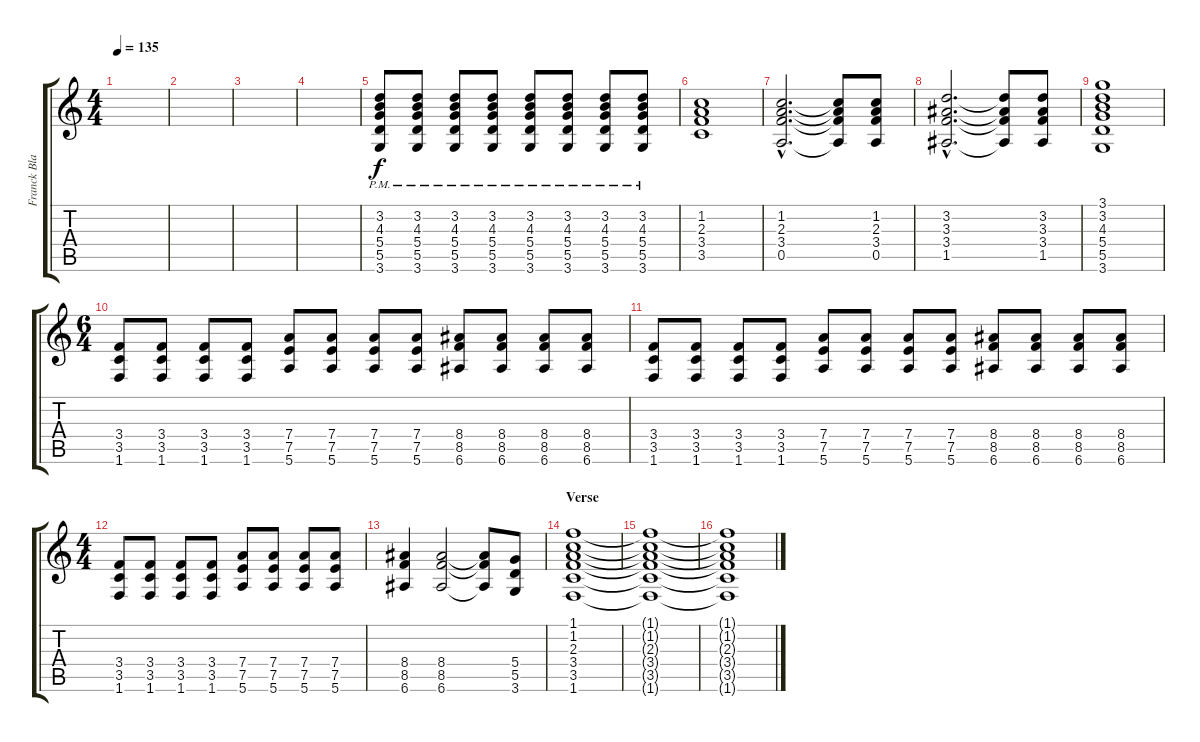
\track ("Franck Black" "Franck Bla") {instrument distortionguitar}
\staff {score tabs}
\tuning (E4 B3 G3 D3 A2 E2) {hide}
\ts (4 4)
\tempo 135
\clef g2
\ks c
|
|
|
|
(3.2 4.3 5.4 5.5{pm} 3.6).8 (3.2 4.3 5.4 5.5{pm} 3.6).8 (3.2 4.3 5.4 5.5{pm} 3.6).8 (3.2 4.3 5.4 5.5{pm} 3.6).8 (3.2 4.3 5.4 5.5{pm} 3.6).8 (3.2 4.3 5.4 5.5{pm} 3.6).8 (3.2 4.3 5.4 5.5{pm} 3.6).8 (3.2 4.3 5.4 5.5{pm} 3.6).8 |
(1.2 2.3 3.4 3.5).1 |
(1.2{hac} 2.3{hac} 3.4{hac} 0.5{hac}).2{d} (1.2{t} 2.3{t} 3.4{t} 0.5{t}).8 (1.2 2.3 3.4 0.5).8 |
(3.2{hac} 3.3{hac} 3.4{hac} 1.5{hac}).2{d} (3.2{t} 3.3{t} 3.4{t} 1.5{t}).8 (3.2 3.3 3.4 1.5).8 |
(3.1 3.2 4.3 5.4 5.5 3.6).1 |
\ts (6 4)
(3.4 3.5 1.6).8 (3.4 3.5 1.6).8 (3.4 3.5 1.6).8 (3.4 3.5 1.6).8 (7.4 7.5 5.6).8 (7.4 7.5 5.6).8 (7.4 7.5 5.6).8 (7.4 7.5 5.6).8 (8.4 8.5 6.6).8 (8.4 8.5 6.6).8 (8.4 8.5 6.6).8 (8.4 8.5 6.6).8 |
(3.4 3.5 1.6).8 (3.4 3.5 1.6).8 (3.4 3.5 1.6).8 (3.4 3.5 1.6).8 (7.4 7.5 5.6).8 (7.4 7.5 5.6).8 (7.4 7.5 5.6).8 (7.4 7.5 5.6).8 (8.4 8.5 6.6).8 (8.4 8.5 6.6).8 (8.4 8.5 6.6).8 (8.4 8.5 6.6).8 |
\ts (4 4)
(3.4 3.5 1.6).8 (3.4 3.5 1.6).8 (3.4 3.5 1.6).8 (3.4 3.5 1.6).8 (7.4 7.5 5.6).8 (7.4 7.5 5.6).8 (7.4 7.5 5.6).8 (7.4 7.5 5.6).8 |
(8.4 8.5 6.6).4 (8.4 8.5 6.6).2 (8.4{t} 8.5{t} 6.6{t}).8 (5.4 5.5 3.6).8 |
\section ("" "Verse")
(1.1 1.2 2.3 3.4 3.5 1.6).1{volume 0} |
(1.1{t} 1.2{t} 2.3{t} 3.4{t} 3.5{t} 1.6{t}).1 |
(1.1{t} 1.2{t} 2.3{t} 3.4{t} 3.5{t} 1.6{t}).1
